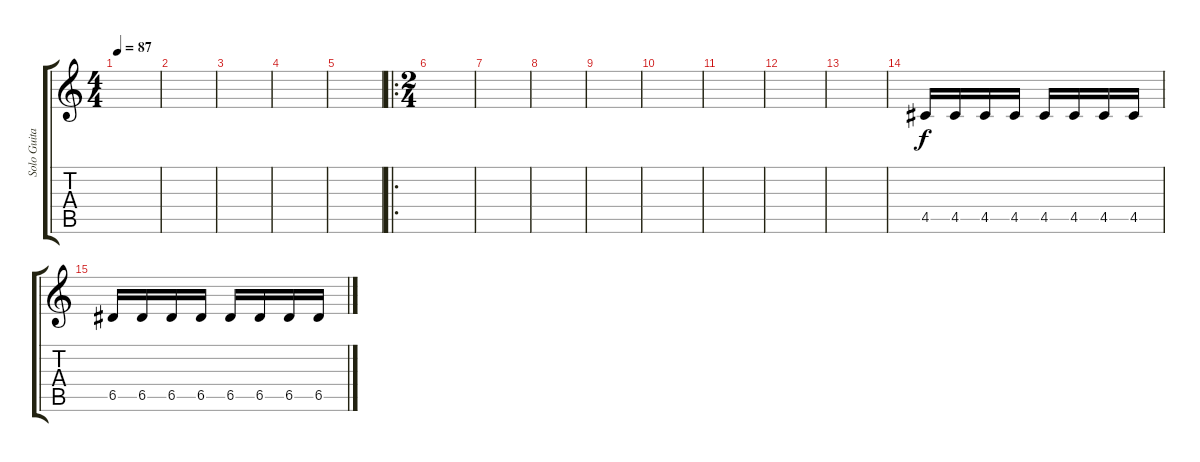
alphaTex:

\track ("Solo Guitar" "Solo Guita") {instrument overdrivenguitar}
\staff {score tabs}
\tuning (E4 B3 G3 D3 A2 E2) {hide}
\ts (4 4)
\tempo 87
\clef g2
\ks c
|
|
|
|
|
\ro
\ts (2 4)
|
|
|
|
|
|
|
|
4.5.16 4.5.16 4.5.16 4.5.16 4.5.16 4.5.16 4.5.16 4.5.16 |
6.5.16 6.5.16 6.5.16 6.5.16 6.5.16 6.5.16 6.5.16 6.5.16
